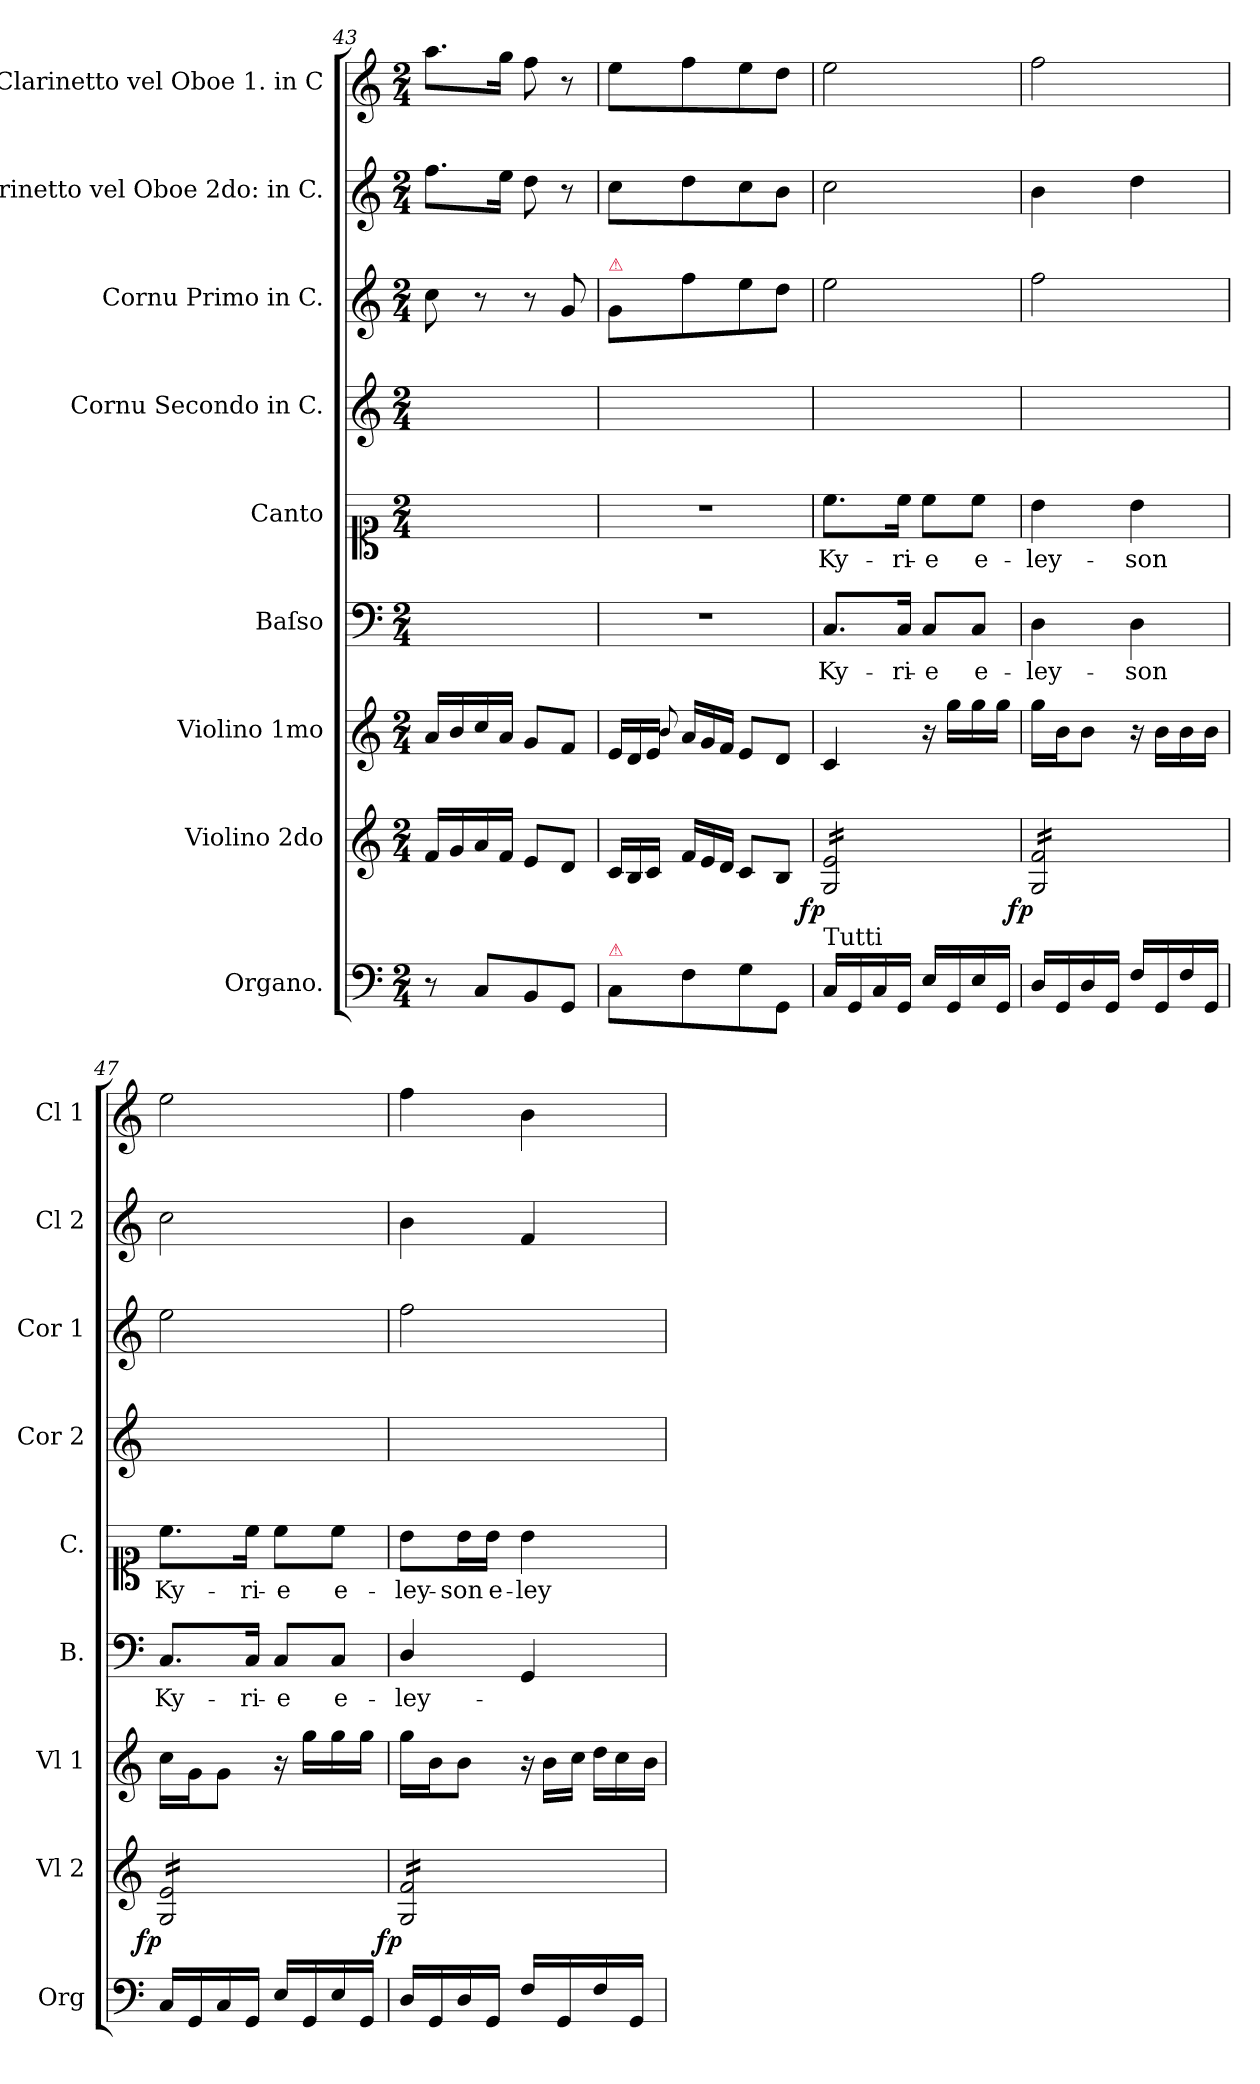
**kern	**kern	**dynam	**kern	**kern	**text	**kern	**text	**kern	**kern	**kern	**kern
*part9	*part8	*part8	*part7	*part6	*part6	*part5	*part5	*part4	*part3	*part2	*part1
*staff9	*staff8	*staff8	*staff7	*staff6	*staff6	*staff5	*staff5	*staff4	*staff3	*staff2	*staff1
*I"Organo.	*I"Violino 2do	*	*I"Violino 1mo	*I"Baſso	*	*I"Canto	*	*I"Cornu Secondo in C.	*I"Cornu Primo in C.	*I"Clarinetto vel Oboe 2do: in C.	*I"Clarinetto vel Oboe 1. in C
*I'Org	*I'Vl 2	*	*I'Vl 1	*I'B.	*	*I'C.	*	*I'Cor 2	*I'Cor 1	*I'Cl 2	*I'Cl 1
*clefF4	*clefG2	*	*clefG2	*clefF4	*	*clefC1	*	*clefG2	*clefG2	*clefG2	*clefG2
*k[]	*k[]	*	*k[]	*k[]	*	*k[]	*	*k[]	*k[]	*k[]	*k[]
*C:	*C:	*	*C:	*C:	*	*C:	*	*C:	*C:	*C:	*C:
*M2/4	*M2/4	*	*M2/4	*M2/4	*	*M2/4	*	*M2/4	*M2/4	*M2/4	*M2/4
=43	=43	=43	=43	=43	=43	=43	=43	=43	=43	=43	=43
8r	16f/LL	.	16a/LL	2ryy	.	2ryy	.	2ryy	8cc\	8.ff\L	8.aa\L
.	16g/	.	16b/	.	.	.	.	.	.	.	.
8C/L	16a/	.	16cc/	.	.	.	.	.	8r	.	.
.	16f/JJ	.	16a/JJ	.	.	.	.	.	.	16ee\Jk	16gg\Jk
8BB/	8e/L	.	8g/L	.	.	.	.	.	8r	8dd\	8ff\
8GG/J	8d/J	.	8f/J	.	.	.	.	.	8g/	8r	8r
=44	=44	=44	=44	=44	=44	=44	=44	=44	=44	=44	=44
*	*Xtuplet	*	*Xtuplet	*	*	*	*	*	*	*	*
!	!	!	!	!	!	!	!	!	!LO:TX:a:color=crimson:t=⚠	!	!
!LO:TX:a:color=crimson:t=⚠	!	!	!	!	!	!	!	!	!	!	!
8C\L	24c/LL	.	24e/LL	2r	.	2r	.	2ryy	8g/L	8cc\L	8ee\L
.	24B/	.	24d/	.	.	.	.	.	.	.	.
.	24c/JJ	.	24e/JJ	.	.	.	.	.	.	.	.
.	.	.	8qqb/	.	.	.	.	.	.	.	.
8F\	24f/LL	.	24a/LL	.	.	.	.	.	8ff\	8dd\	8ff\
.	24e/	.	24g/	.	.	.	.	.	.	.	.
.	24d/JJ	.	24f/JJ	.	.	.	.	.	.	.	.
8G\	8c/L	.	8e/L	.	.	.	.	.	8ee\	8cc\	8ee\
8GG/J	8B/J	.	8d/J	.	.	.	.	.	8dd\J	8b\J	8dd\J
=45	=45	=45	=45	=45	=45	=45	=45	=45	=45	=45	=45
!LO:TX:a:t=Tutti	!	!	!	!	!	!	!	!	!	!	!
!	!	!LO:DY:rj	!	!	!	!	!	!	!	!	!
*	*tremolo	*	*	*	*	*	*	*	*	*	*
16C/LL	16G/ 16e/LL	fp	4c/	8.C/L	Ky-	8.cc\L	Ky-	2ryy	2ee\	2cc\	2ee\
16GG/	16G/ 16e/	.	.	.	.	.	.	.	.	.	.
16C/	16G/ 16e/	.	.	.	.	.	.	.	.	.	.
16GG/JJ	16G/ 16e/	.	.	16C/Jk	-ri-	16cc\Jk	-ri-	.	.	.	.
16E/LL	16G/ 16e/	.	16r	8C/L	-e	8cc\L	-e	.	.	.	.
16GG/	16G/ 16e/	.	16gg\LL	.	.	.	.	.	.	.	.
16E/	16G/ 16e/	.	16gg\	8C/J	e-	8cc\J	e-	.	.	.	.
16GG/JJ	16G/ 16e/JJ	.	16gg\JJ	.	.	.	.	.	.	.	.
=46	=46	=46	=46	=46	=46	=46	=46	=46	=46	=46	=46
!	!	!LO:DY:rj	!	!	!	!	!	!	!	!	!
16D/LL	16G/ 16f/LL	fp	16gg\LL	4D\	-ley-	4b\	-ley-	2ryy	2ff\	4b\	2ff\
16GG/	16G/ 16f/	.	16b\J	.	.	.	.	.	.	.	.
16D/	16G/ 16f/	.	8b\J	.	.	.	.	.	.	.	.
16GG/JJ	16G/ 16f/	.	.	.	.	.	.	.	.	.	.
16F/LL	16G/ 16f/	.	16r	4D\	-son	4b\	-son	.	.	4dd\	.
16GG/	16G/ 16f/	.	16b\LL	.	.	.	.	.	.	.	.
16F/	16G/ 16f/	.	16b\	.	.	.	.	.	.	.	.
16GG/JJ	16G/ 16f/JJ	.	16b\JJ	.	.	.	.	.	.	.	.
=47	=47	=47	=47	=47	=47	=47	=47	=47	=47	=47	=47
!	!	!LO:DY:rj	!	!	!	!	!	!	!	!	!
16C/LL	16G/ 16e/LL	fp	16cc\LL	8.C/L	Ky-	8.cc\L	Ky-	2ryy	2ee\	2cc\	2ee\
16GG/	16G/ 16e/	.	16g\J	.	.	.	.	.	.	.	.
16C/	16G/ 16e/	.	8g\J	.	.	.	.	.	.	.	.
16GG/JJ	16G/ 16e/	.	.	16C/Jk	-ri-	16cc\Jk	-ri-	.	.	.	.
16E/LL	16G/ 16e/	.	16r	8C/L	-e	8cc\L	-e	.	.	.	.
16GG/	16G/ 16e/	.	16gg\LL	.	.	.	.	.	.	.	.
16E/	16G/ 16e/	.	16gg\	8C/J	e-	8cc\J	e-	.	.	.	.
16GG/JJ	16G/ 16e/JJ	.	16gg\JJ	.	.	.	.	.	.	.	.
=48	=48	=48	=48	=48	=48	=48	=48	=48	=48	=48	=48
!	!	!LO:DY:rj	!	!	!	!	!	!	!	!	!
16D/LL	16G/ 16f/LL	fp	16gg\LL	4D/	-ley-	8b\L	-ley-	2ryy	2ff\	4b\	4ff\
16GG/	16G/ 16f/	.	16b\J	.	.	.	.	.	.	.	.
16D/	16G/ 16f/	.	8b\J	.	.	16b\L	-son	.	.	.	.
16GG/JJ	16G/ 16f/	.	.	.	.	16b\JJ	e-	.	.	.	.
16F/LL	16G/ 16f/	.	24r	4GG/	.	4b\	-ley-	.	.	4f/	4b\
.	.	.	24b\LL	.	.	.	.	.	.	.	.
16GG/	16G/ 16f/	.	.	.	.	.	.	.	.	.	.
.	.	.	24cc\JJ	.	.	.	.	.	.	.	.
16F/	16G/ 16f/	.	24dd\LL	.	.	.	.	.	.	.	.
.	.	.	24cc\	.	.	.	.	.	.	.	.
16GG/JJ	16G/ 16f/JJ	.	.	.	.	.	.	.	.	.	.
*	*Xtremolo	*	*	*	*	*	*	*	*	*	*
.	.	.	24b\JJ	.	.	.	.	.	.	.	.
=	=	=	=	=	=	=	=	=	=	=	=
*-	*-	*-	*-	*-	*-	*-	*-	*-	*-	*-	*-
